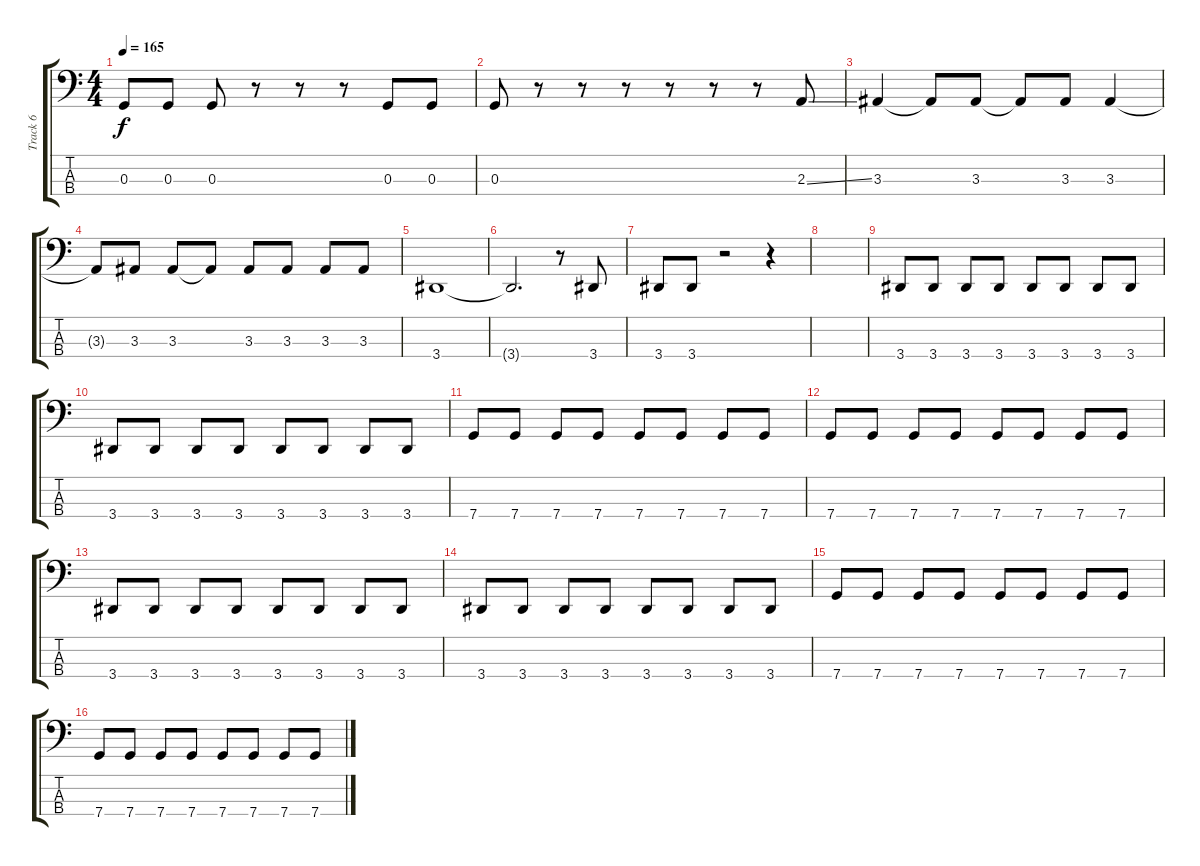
\track ("Track 6" "Track 6") {instrument electricbasspick}
\staff {score tabs}
\tuning (F2 C2 G1 C1) {hide}
\ts (4 4)
\tempo 165
\clef f4
\ks c
0.3.8{dy f} 0.3.8 0.3.8 r.8 r.8 r.8 0.3.8 0.3.8 |
0.3.8 r.8 r.8 r.8 r.8 r.8 r.8 2.3{ss}.8 |
3.3.4 3.3{t}.8 3.3.8 3.3{t}.8 3.3.8 3.3.4 |
3.3{t}.8 3.3.8 3.3.8 3.3{t}.8 3.3.8 3.3.8 3.3.8 3.3.8 |
3.4.1 |
3.4{t}.2{d} r.8 3.4.8 |
3.4.8 3.4.8 r.2 r.4 |
|
3.4.8 3.4.8 3.4.8 3.4.8 3.4.8 3.4.8 3.4.8 3.4.8 |
3.4.8 3.4.8 3.4.8 3.4.8 3.4.8 3.4.8 3.4.8 3.4.8 |
7.4.8 7.4.8 7.4.8 7.4.8 7.4.8 7.4.8 7.4.8 7.4.8 |
7.4.8 7.4.8 7.4.8 7.4.8 7.4.8 7.4.8 7.4.8 7.4.8 |
3.4.8 3.4.8 3.4.8 3.4.8 3.4.8 3.4.8 3.4.8 3.4.8 |
3.4.8 3.4.8 3.4.8 3.4.8 3.4.8 3.4.8 3.4.8 3.4.8 |
7.4.8 7.4.8 7.4.8 7.4.8 7.4.8 7.4.8 7.4.8 7.4.8 |
7.4.8 7.4.8 7.4.8 7.4.8 7.4.8 7.4.8 7.4.8 7.4.8
